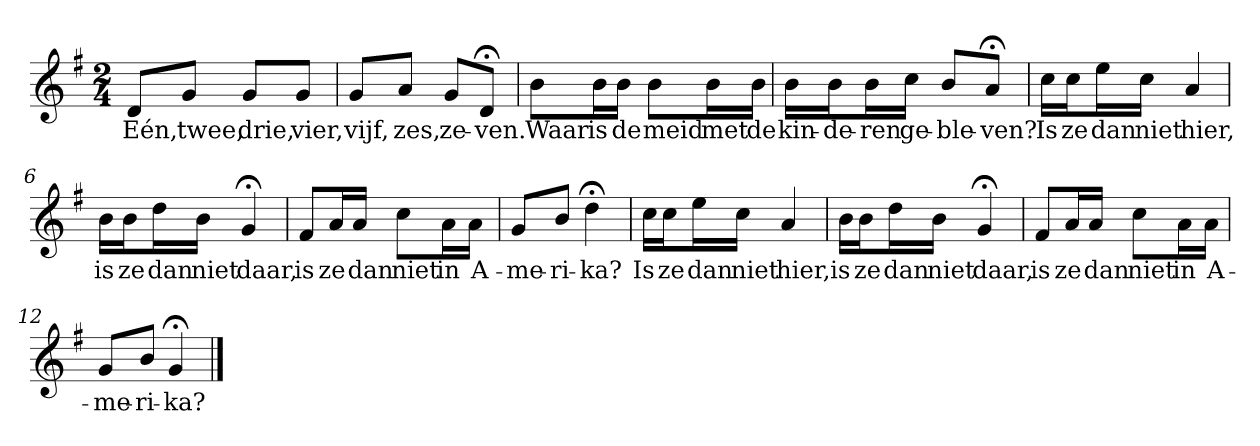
**kern	**text
*part1	*part1
*staff1	*staff1
*k[f#]	*
*G:	*
*M2/4	*
*MM120	*
=1	=1
8dL	Eén,
8gJ	twee,
8gL	drie,
8gJ	vier,
=2	=2
8gL	vijf,
8aJ	zes,
8gL	ze-
8d;<J	-ven.
=3	=3
8bL	Waar
16bL	is
16bJJ	de
8bL	meid
16bL	met
16bJJ	de
=4	=4
16bLL	kin-
16bJ	-de-
16bL	-ren
16ccJJ	ge-
8bL	-ble-
8a;<J	-ven?
=5	=5
16ccLL	Is
16ccJ	ze
16eeL	dan
16ccJJ	niet
4a	hier,
=6	=6
16bLL	is
16bJ	ze
16ddL	dan
16bJJ	niet
4g;<	daar,
=7	=7
8f#L	is
16aL	ze
16aJJ	dan
8ccL	niet
16aL	in
16aJJ	A-
=8	=8
8gL	-me-
8bJ	-ri-
4dd;<	-ka?
=9	=9
16ccLL	Is
16ccJ	ze
16eeL	dan
16ccJJ	niet
4a	hier,
=10	=10
16bLL	is
16bJ	ze
16ddL	dan
16bJJ	niet
4g;<	daar,
=11	=11
8f#L	is
16aL	ze
16aJJ	dan
8ccL	niet
16aL	in
16aJJ	A-
=12	=12
8gL	-me-
8bJ	-ri-
4g;<	-ka?
==	==
*-	*-
